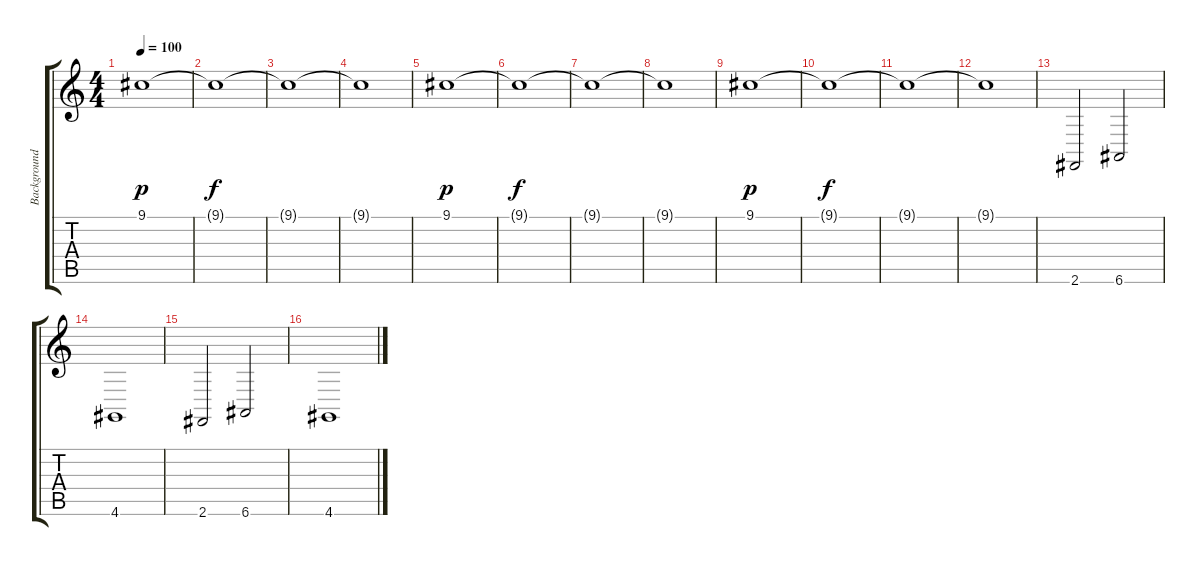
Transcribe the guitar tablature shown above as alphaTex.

\track ("Background" "Background") {instrument synthstrings1}
\staff {score tabs}
\tuning (E4 B3 G3 D3 A2 E2) {hide}
\ts (4 4)
\tempo 100
\clef g2
\ks c
9.1.1{dy p instrument synthstrings1} |
9.1{t}.1{dy f} |
9.1{t}.1 |
9.1{t}.1 |
9.1.1{dy p} |
9.1{t}.1{dy f} |
9.1{t}.1 |
9.1{t}.1 |
9.1.1{dy p} |
9.1{t}.1{dy f} |
9.1{t}.1 |
9.1{t}.1 |
2.6.2 6.6.2 |
4.6.1 |
2.6.2 6.6.2 |
4.6.1
